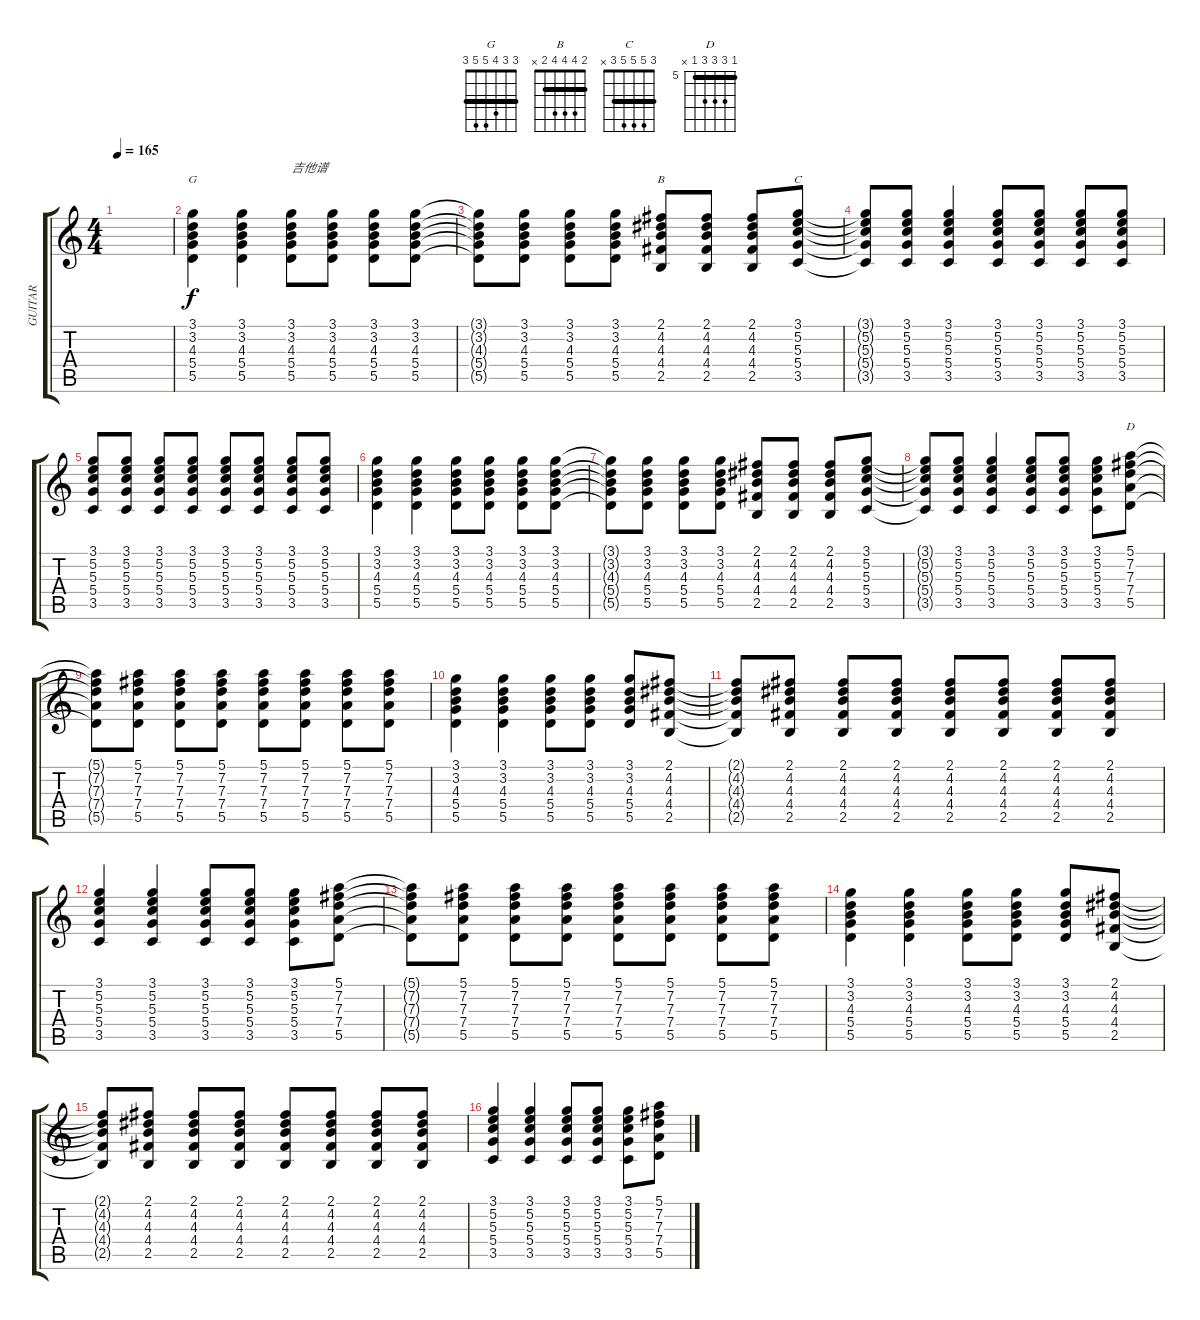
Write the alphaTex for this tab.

\track ("GUITAR" "GUITAR") {instrument overdrivenguitar}
\staff {score tabs}
\tuning (E4 B3 G3 D3 A2 E2) {hide}
\chord ("G" 3 3 4 5 5 3) {barre 3}
\chord ("B" 2 4 4 4 2 x) {barre 2}
\chord ("C" 3 5 5 5 3 x) {barre 3}
\chord ("D" 5 7 7 7 5 x) {firstfret 5 barre 5}
\ts (4 4)
\tempo 165
\clef g2
\ks c
|
(3.1 3.2 4.3 5.4 5.5).4{ch "G"} (3.1 3.2 4.3 5.4 5.5).4 (3.1 3.2 4.3 5.4 5.5).8{txt "吉他谱"} (3.1 3.2 4.3 5.4 5.5).8 (3.1 3.2 4.3 5.4 5.5).8 (3.1 3.2 4.3 5.4 5.5).8 |
(3.1{t} 3.2{t} 4.3{t} 5.4{t} 5.5{t}).8 (3.1 3.2 4.3 5.4 5.5).8 (3.1 3.2 4.3 5.4 5.5).8 (3.1 3.2 4.3 5.4 5.5).8 (2.1 4.2 4.3 4.4 2.5).8{ch "B"} (2.1 4.2 4.3 4.4 2.5).8 (2.1 4.2 4.3 4.4 2.5).8 (3.1 5.2 5.3 5.4 3.5).8{ch "C"} |
(3.1{t} 5.2{t} 5.3{t} 5.4{t} 3.5{t}).8 (3.1 5.2 5.3 5.4 3.5).8 (3.1 5.2 5.3 5.4 3.5).4 (3.1 5.2 5.3 5.4 3.5).8 (3.1 5.2 5.3 5.4 3.5).8 (3.1 5.2 5.3 5.4 3.5).8 (3.1 5.2 5.3 5.4 3.5).8 |
(3.1 5.2 5.3 5.4 3.5).8 (3.1 5.2 5.3 5.4 3.5).8 (3.1 5.2 5.3 5.4 3.5).8 (3.1 5.2 5.3 5.4 3.5).8 (3.1 5.2 5.3 5.4 3.5).8 (3.1 5.2 5.3 5.4 3.5).8 (3.1 5.2 5.3 5.4 3.5).8 (3.1 5.2 5.3 5.4 3.5).8 |
(3.1 3.2 4.3 5.4 5.5).4 (3.1 3.2 4.3 5.4 5.5).4 (3.1 3.2 4.3 5.4 5.5).8 (3.1 3.2 4.3 5.4 5.5).8 (3.1 3.2 4.3 5.4 5.5).8 (3.1 3.2 4.3 5.4 5.5).8 |
(3.1{t} 3.2{t} 4.3{t} 5.4{t} 5.5{t}).8 (3.1 3.2 4.3 5.4 5.5).8 (3.1 3.2 4.3 5.4 5.5).8 (3.1 3.2 4.3 5.4 5.5).8 (2.1 4.2 4.3 4.4 2.5).8 (2.1 4.2 4.3 4.4 2.5).8 (2.1 4.2 4.3 4.4 2.5).8 (3.1 5.2 5.3 5.4 3.5).8 |
(3.1{t} 5.2{t} 5.3{t} 5.4{t} 3.5{t}).8 (3.1 5.2 5.3 5.4 3.5).8 (3.1 5.2 5.3 5.4 3.5).4 (3.1 5.2 5.3 5.4 3.5).8 (3.1 5.2 5.3 5.4 3.5).8 (3.1 5.2 5.3 5.4 3.5).8 (5.1 7.2 7.3 7.4 5.5).8{ch "D"} |
(5.1{t} 7.2{t} 7.3{t} 7.4{t} 5.5{t}).8 (5.1 7.2 7.3 7.4 5.5).8 (5.1 7.2 7.3 7.4 5.5).8 (5.1 7.2 7.3 7.4 5.5).8 (5.1 7.2 7.3 7.4 5.5).8 (5.1 7.2 7.3 7.4 5.5).8 (5.1 7.2 7.3 7.4 5.5).8 (5.1 7.2 7.3 7.4 5.5).8 |
(3.1 3.2 4.3 5.4 5.5).4 (3.1 3.2 4.3 5.4 5.5).4 (3.1 3.2 4.3 5.4 5.5).8 (3.1 3.2 4.3 5.4 5.5).8 (3.1 3.2 4.3 5.4 5.5).8 (2.1 4.2 4.3 4.4 2.5).8 |
(2.1{t} 4.2{t} 4.3{t} 4.4{t} 2.5{t}).8 (2.1 4.2 4.3 4.4 2.5).8 (2.1 4.2 4.3 4.4 2.5).8 (2.1 4.2 4.3 4.4 2.5).8 (2.1 4.2 4.3 4.4 2.5).8 (2.1 4.2 4.3 4.4 2.5).8 (2.1 4.2 4.3 4.4 2.5).8 (2.1 4.2 4.3 4.4 2.5).8 |
(3.1 5.2 5.3 5.4 3.5).4 (3.1 5.2 5.3 5.4 3.5).4 (3.1 5.2 5.3 5.4 3.5).8 (3.1 5.2 5.3 5.4 3.5).8 (3.1 5.2 5.3 5.4 3.5).8 (5.1 7.2 7.3 7.4 5.5).8 |
(5.1{t} 7.2{t} 7.3{t} 7.4{t} 5.5{t}).8 (5.1 7.2 7.3 7.4 5.5).8 (5.1 7.2 7.3 7.4 5.5).8 (5.1 7.2 7.3 7.4 5.5).8 (5.1 7.2 7.3 7.4 5.5).8 (5.1 7.2 7.3 7.4 5.5).8 (5.1 7.2 7.3 7.4 5.5).8 (5.1 7.2 7.3 7.4 5.5).8 |
(3.1 3.2 4.3 5.4 5.5).4 (3.1 3.2 4.3 5.4 5.5).4 (3.1 3.2 4.3 5.4 5.5).8 (3.1 3.2 4.3 5.4 5.5).8 (3.1 3.2 4.3 5.4 5.5).8 (2.1 4.2 4.3 4.4 2.5).8 |
(2.1{t} 4.2{t} 4.3{t} 4.4{t} 2.5{t}).8 (2.1 4.2 4.3 4.4 2.5).8 (2.1 4.2 4.3 4.4 2.5).8 (2.1 4.2 4.3 4.4 2.5).8 (2.1 4.2 4.3 4.4 2.5).8 (2.1 4.2 4.3 4.4 2.5).8 (2.1 4.2 4.3 4.4 2.5).8 (2.1 4.2 4.3 4.4 2.5).8 |
(3.1 5.2 5.3 5.4 3.5).4 (3.1 5.2 5.3 5.4 3.5).4 (3.1 5.2 5.3 5.4 3.5).8 (3.1 5.2 5.3 5.4 3.5).8 (3.1 5.2 5.3 5.4 3.5).8 (5.1 7.2 7.3 7.4 5.5).8
